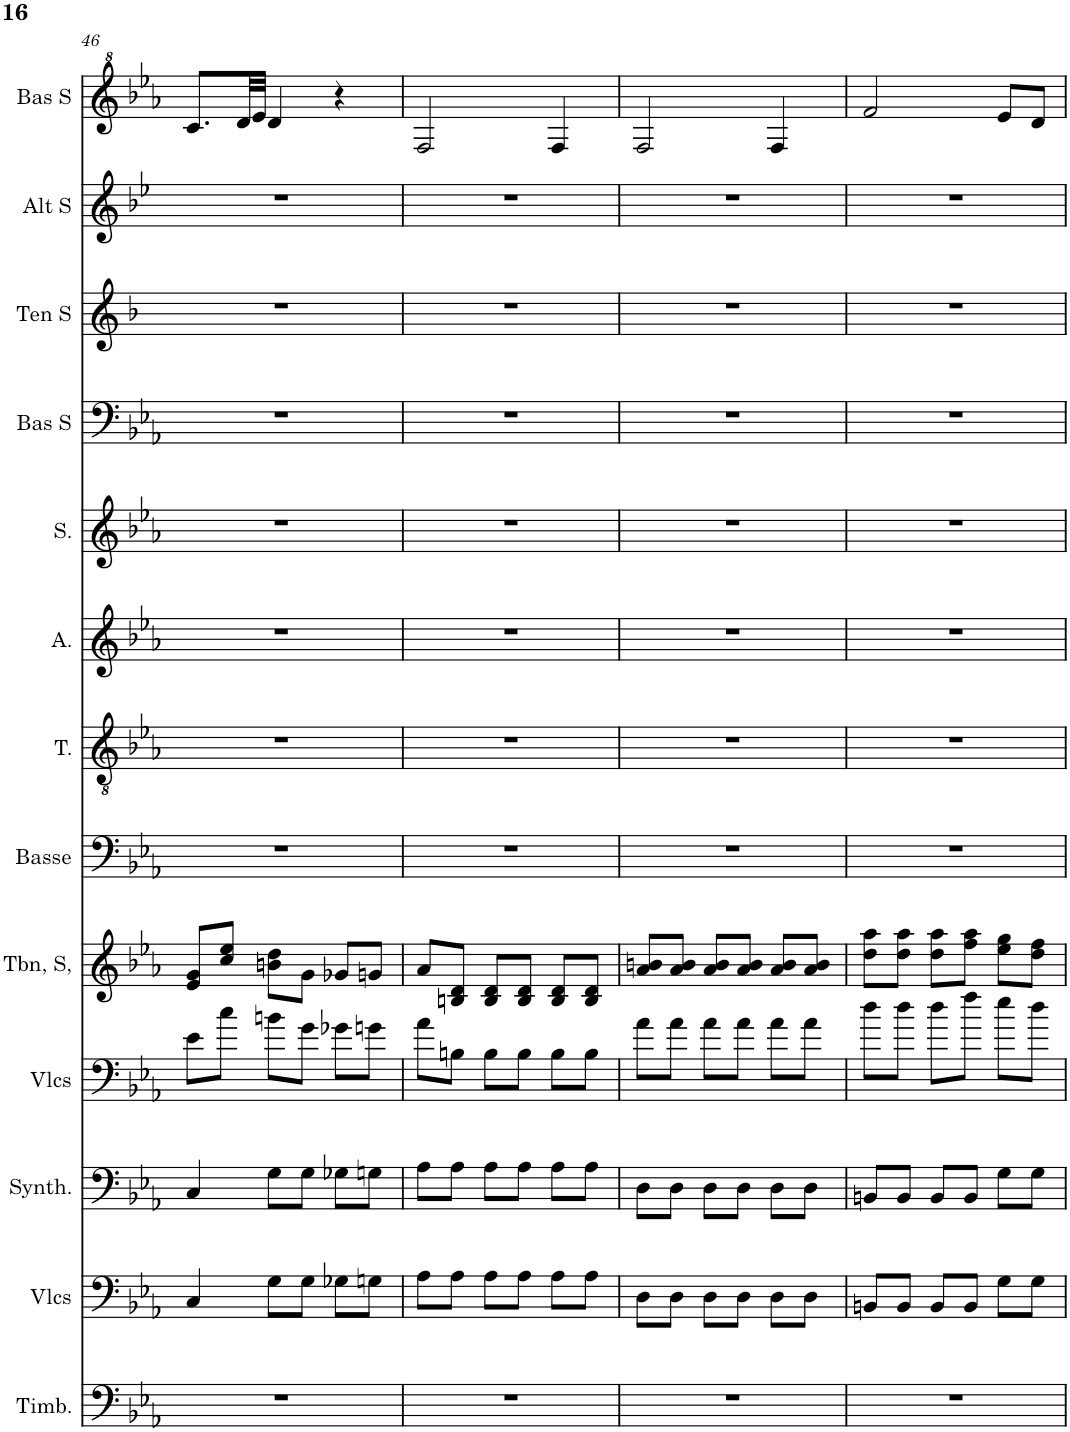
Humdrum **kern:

**kern	**kern	**kern	**kern	**kern	**kern	**kern	**kern	**kern	**kern	**kern	**kern	**kern
*part13	*part12	*part11	*part10	*part9	*part8	*part7	*part6	*part5	*part4	*part3	*part2	*part1
*staff13	*staff12	*staff11	*staff10	*staff9	*staff8	*staff7	*staff6	*staff5	*staff4	*staff3	*staff2	*staff1
*I"Timbales, Staff-1	*I"Violoncelles, D'Bass/Strings, etc	*I"Synthétiseur d'instruments à cordes, Synth strings, etc	*I"Violoncelles, Synth strings 2	*I"Trombone Soprano, 1st violins	*I"Basse	*I"Ténor	*I"Alto	*I"Soprano	*I"Basse Solo	*I"Tenor Solo	*I"Alto Solo	*I"Soprano Solo
*I'Timb.	*I'Vlcs	*I'Synth.	*I'Vlcs	*I'Tbn, S,	*I'Basse	*I'T.	*I'A.	*I'S.	*I'Bas S	*I'Ten S	*I'Alt S	*
!!LO:PB:g=z
*clefF4	*clefF4	*clefF4	*clefF4	*clefG2	*clefF4	*clefGv2	*clefG2	*clefG2	*clefF4	*clefG2	*clefG2	*clefG^2
*	*	*	*	*	*	*	*	*	*	*Trd8c14	*Trd4c7	*
*k[b-e-a-]	*k[b-e-a-]	*k[b-e-a-]	*k[b-e-a-]	*k[b-e-a-]	*k[b-e-a-]	*k[b-e-a-]	*k[b-e-a-]	*k[b-e-a-]	*k[b-e-a-]	*k[b-]	*k[b-e-]	*k[b-e-a-]
*M3/4	*M3/4	*M3/4	*M3/4	*M3/4	*M3/4	*M3/4	*M3/4	*M3/4	*M3/4	*M3/4	*M3/4	*M3/4
=46	=46	=46	=46	=46	=46	=46	=46	=46	=46	=46	=46	=46
2.r	4C/	4C/	8e-\L	8e-/ 8g/L	2.r	2.r	2.r	2.r	2.r	2.r	2.r	8.cc/L
.	.	.	8cc\J	8cc/ 8ee-/J	.	.	.	.	.	.	.	.
.	.	.	.	.	.	.	.	.	.	.	.	32dd/LL
.	.	.	.	.	.	.	.	.	.	.	.	32ee-/JJJ
.	8G\L	8G\L	8bn\L	8bn\ 8dd\L	.	.	.	.	.	.	.	4dd/
.	8G\J	8G\J	8g\J	8g\J	.	.	.	.	.	.	.	.
.	8G-X\L	8G-X\L	8g-X\L	8g-X/L	.	.	.	.	.	.	.	4r
.	8Gn\J	8Gn\J	8gn\J	8gn/J	.	.	.	.	.	.	.	.
=47	=47	=47	=47	=47	=47	=47	=47	=47	=47	=47	=47	=47
2.r	8A-\L	8A-\L	8a-\L	8a-/L	2.r	2.r	2.r	2.r	2.r	2.r	2.r	2f/
.	8A-\J	8A-\J	8Bn\J	8Bn/ 8d/J	.	.	.	.	.	.	.	.
.	8A-\L	8A-\L	8B\L	8B/ 8d/L	.	.	.	.	.	.	.	.
.	8A-\J	8A-\J	8B\J	8B/ 8d/J	.	.	.	.	.	.	.	.
.	8A-\L	8A-\L	8B\L	8B/ 8d/L	.	.	.	.	.	.	.	4f/
.	8A-\J	8A-\J	8B\J	8B/ 8d/J	.	.	.	.	.	.	.	.
=48	=48	=48	=48	=48	=48	=48	=48	=48	=48	=48	=48	=48
2.r	8D\L	8D\L	8a-\L	8a-/ 8bn/L	2.r	2.r	2.r	2.r	2.r	2.r	2.r	2f/
.	8D\J	8D\J	8a-\J	8a-/ 8b/J	.	.	.	.	.	.	.	.
.	8D\L	8D\L	8a-\L	8a-/ 8b/L	.	.	.	.	.	.	.	.
.	8D\J	8D\J	8a-\J	8a-/ 8b/J	.	.	.	.	.	.	.	.
.	8D\L	8D\L	8a-\L	8a-/ 8b/L	.	.	.	.	.	.	.	4f/
.	8D\J	8D\J	8a-\J	8a-/ 8b/J	.	.	.	.	.	.	.	.
=49	=49	=49	=49	=49	=49	=49	=49	=49	=49	=49	=49	=49
2.r	8BBn/L	8BBn/L	8dd\L	8dd\ 8aa-\L	2.r	2.r	2.r	2.r	2.r	2.r	2.r	2ff/
.	8BB/J	8BB/J	8dd\J	8dd\ 8aa-\J	.	.	.	.	.	.	.	.
.	8BB/L	8BB/L	8dd\L	8dd\ 8aa-\L	.	.	.	.	.	.	.	.
.	8BB/J	8BB/J	8ff\J	8ff\ 8aa-\J	.	.	.	.	.	.	.	.
.	8G\L	8G\L	8ee-\L	8ee-\ 8gg\L	.	.	.	.	.	.	.	8ee-/L
.	8G\J	8G\J	8dd\J	8dd\ 8ff\J	.	.	.	.	.	.	.	8dd/J
=	=	=	=	=	=	=	=	=	=	=	=	=
*-	*-	*-	*-	*-	*-	*-	*-	*-	*-	*-	*-	*-
